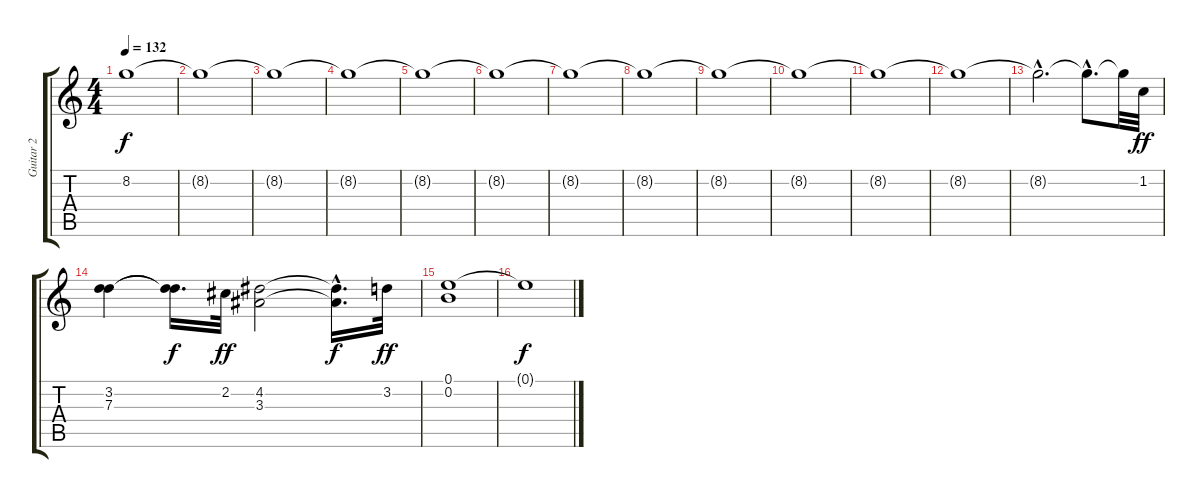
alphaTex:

\track ("Guitar 2" "Guitar 2") {instrument distortionguitar}
\staff {score tabs}
\tuning (E4 B3 G3 D3 A2 E2) {hide}
\ts (4 4)
\tempo 132
\clef g2
\ks c
8.2{t}.1{dy f} |
8.2{t}.1 |
8.2{t}.1 |
8.2{t}.1 |
8.2{t}.1 |
8.2{t}.1 |
8.2{t}.1 |
8.2{t}.1 |
8.2{t}.1 |
8.2{t}.1 |
8.2{t}.1 |
8.2{t}.1 |
8.2{hac t}.2{d} 8.2{hac t}.8{d} 8.2{t}.32 1.2.32{dy ff} |
(3.2 7.3).4 (3.2{t} 7.3{t}).16{d dy f} 2.2.32{dy ff} (4.2 3.3).2 (4.2{hac t} 3.3{t}).16{d dy f} 3.2.32{dy ff} |
(0.1 0.2).1 |
0.1{t}.1{dy f}
